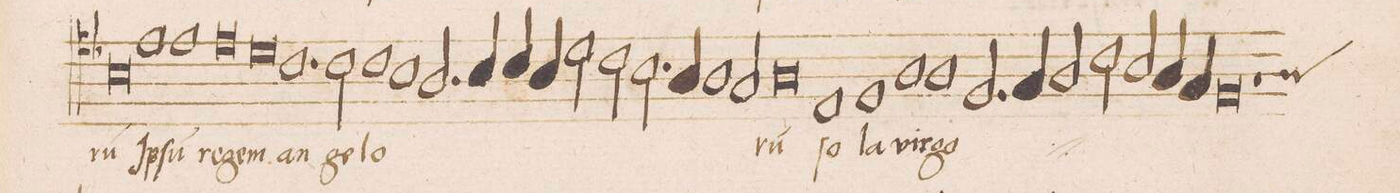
**kern	**text
*I"TENOR	*
*clefC5	*
*k[b-]	*
*met(C)	*
*M2/1	*
0G	-r(um)
=51-	=51-
1c	Ip-
=52-	=52-
1c	-ſ(um)
0c	re-
=53-	=53-
0B-	-gem
=54-	=54-
1.A	an-
=55-	=55-
2A\	-ge-
1A	-lo-
=56-	=56-
1G	.
2.F/	.
4G/	.
=57-	=57-
4A/	.
4G/	.
2B-\	.
2A\	.
2.G\	.
=58-	=58-
4F/	.
1F	.
2E/	.
=59-	=59-
0F	-r(um)
=60-	=60-
1C	ſo-
1D	-la
=61-	=61-
1F	vir-
1F	-go
=62-	=62-
2.D/	.
4E/	.
2F/	.
2A\	.
=63-	=63-
2G/	.
4F/	.
4E/	.
0D	.
=64-	=64-
*custos:F	*
1r	.
=65-	=65-
*-	*-
